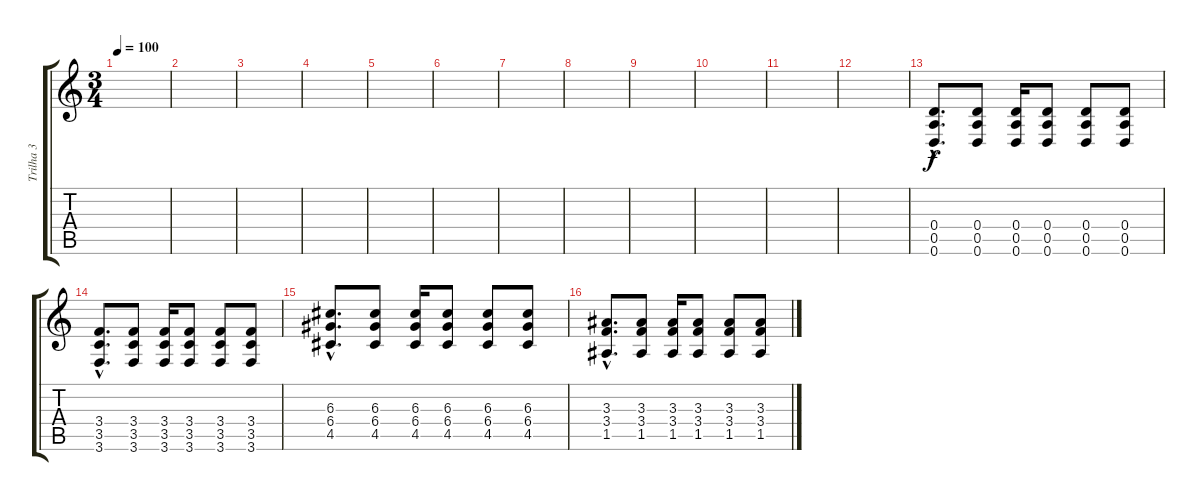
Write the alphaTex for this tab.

\track ("Trilha 3" "Trilha 3") {instrument distortionguitar}
\staff {score tabs}
\tuning (E4 B3 G3 D3 A2 D2) {hide}
\ts (3 4)
\tempo 100
\clef g2
\ks c
|
|
|
|
|
|
|
|
|
|
|
|
(0.4{hac} 0.5{hac} 0.6{hac}).8{d} (0.4 0.5 0.6).8 (0.4 0.5 0.6).16 (0.4 0.5 0.6).8 (0.4 0.5 0.6).8 (0.4 0.5 0.6).8 |
(3.4{hac} 3.5{hac} 3.6{hac}).8{d} (3.4 3.5 3.6).8 (3.4 3.5 3.6).16 (3.4 3.5 3.6).8 (3.4 3.5 3.6).8 (3.4 3.5 3.6).8 |
(6.3{hac} 6.4{hac} 4.5{hac}).8{d} (6.3 6.4 4.5).8 (6.3 6.4 4.5).16 (6.3 6.4 4.5).8 (6.3 6.4 4.5).8 (6.3 6.4 4.5).8 |
(3.3{hac} 3.4{hac} 1.5{hac}).8{d} (3.3 3.4 1.5).8 (3.3 3.4 1.5).16 (3.3 3.4 1.5).8 (3.3 3.4 1.5).8 (3.3 3.4 1.5).8
